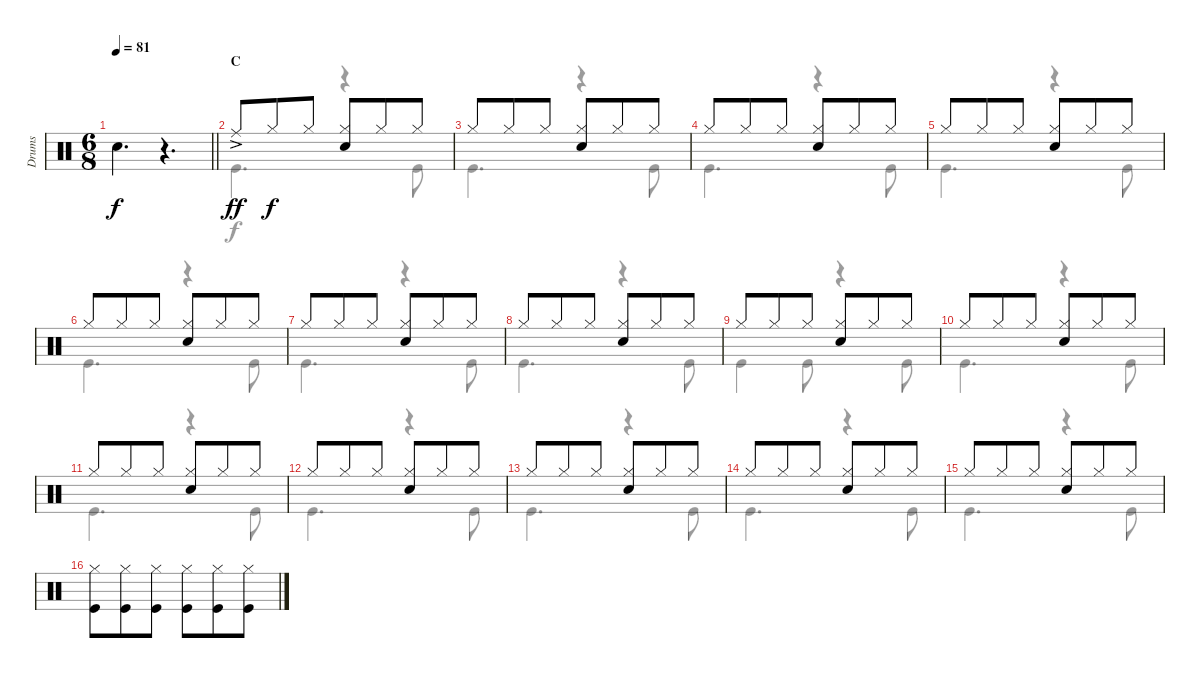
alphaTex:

\track ("Drums" "Drums") {instrument percussion}
\staff {score}
\articulation defaults
\voice
\ts (6 8)
\tempo 81
\clef neutral
\barLineRight lightlight
\ks c "Snare (hit) 2".4{d dy f}
r.4{d} |
\section ("" "C")
"Ride (middle)"{ac}.8{dy ff} "Hi-Hat (closed)".8{dy f} "Hi-Hat (closed)".8 ("Hi-Hat (closed)" "Snare (hit) 2").8 "Hi-Hat (closed)".8 "Hi-Hat (closed)".8 |
"Hi-Hat (closed)".8 "Hi-Hat (closed)".8 "Hi-Hat (closed)".8 ("Hi-Hat (closed)" "Snare (hit) 2").8 "Hi-Hat (closed)".8 "Hi-Hat (closed)".8 |
"Hi-Hat (closed)".8 "Hi-Hat (closed)".8 "Hi-Hat (closed)".8 ("Hi-Hat (closed)" "Snare (hit) 2").8 "Hi-Hat (closed)".8 "Hi-Hat (closed)".8 |
"Hi-Hat (closed)".8 "Hi-Hat (closed)".8 "Hi-Hat (closed)".8 ("Hi-Hat (closed)" "Snare (hit) 2").8 "Hi-Hat (closed)".8 "Hi-Hat (closed)".8 |
"Hi-Hat (closed)".8 "Hi-Hat (closed)".8 "Hi-Hat (closed)".8 ("Hi-Hat (closed)" "Snare (hit) 2").8 "Hi-Hat (closed)".8 "Hi-Hat (closed)".8 |
"Hi-Hat (closed)".8 "Hi-Hat (closed)".8 "Hi-Hat (closed)".8 ("Hi-Hat (closed)" "Snare (hit) 2").8 "Hi-Hat (closed)".8 "Hi-Hat (closed)".8 |
"Hi-Hat (closed)".8 "Hi-Hat (closed)".8 "Hi-Hat (closed)".8 ("Hi-Hat (closed)" "Snare (hit) 2").8 "Hi-Hat (closed)".8 "Hi-Hat (closed)".8 |
"Hi-Hat (closed)".8 "Hi-Hat (closed)".8 "Hi-Hat (closed)".8 ("Hi-Hat (closed)" "Snare (hit) 2").8 "Hi-Hat (closed)".8 "Hi-Hat (closed)".8 |
"Hi-Hat (closed)".8 "Hi-Hat (closed)".8 "Hi-Hat (closed)".8 ("Hi-Hat (closed)" "Snare (hit) 2").8 "Hi-Hat (closed)".8 "Hi-Hat (closed)".8 |
"Hi-Hat (closed)".8 "Hi-Hat (closed)".8 "Hi-Hat (closed)".8 ("Hi-Hat (closed)" "Snare (hit) 2").8 "Hi-Hat (closed)".8 "Hi-Hat (closed)".8 |
"Hi-Hat (closed)".8 "Hi-Hat (closed)".8 "Hi-Hat (closed)".8 ("Hi-Hat (closed)" "Snare (hit) 2").8 "Hi-Hat (closed)".8 "Hi-Hat (closed)".8 |
"Hi-Hat (closed)".8 "Hi-Hat (closed)".8 "Hi-Hat (closed)".8 ("Hi-Hat (closed)" "Snare (hit) 2").8 "Hi-Hat (closed)".8 "Hi-Hat (closed)".8 |
"Hi-Hat (closed)".8 "Hi-Hat (closed)".8 "Hi-Hat (closed)".8 ("Hi-Hat (closed)" "Snare (hit) 2").8 "Hi-Hat (closed)".8 "Hi-Hat (closed)".8 |
"Hi-Hat (closed)".8 "Hi-Hat (closed)".8 "Hi-Hat (closed)".8 ("Hi-Hat (closed)" "Snare (hit) 2").8 "Hi-Hat (closed)".8 "Hi-Hat (closed)".8 |
("Hi-Hat (closed)" "Kick (hit)").8 ("Hi-Hat (closed)" "Kick (hit)").8 ("Hi-Hat (closed)" "Kick (hit)").8 ("Hi-Hat (closed)" "Kick (hit)").8 ("Hi-Hat (closed)" "Kick (hit)").8 ("Hi-Hat (closed)" "Kick (hit)").8
\voice
\clef neutral
\ottava regular
\simile none
\barLineRight lightlight
\ks c
|
"Kick (hit)".4{d} r.4 "Kick (hit)".8 |
"Kick (hit)".4{d} r.4 "Kick (hit)".8 |
"Kick (hit)".4{d} r.4 "Kick (hit)".8 |
"Kick (hit)".4{d} r.4 "Kick (hit)".8 |
"Kick (hit)".4{d} r.4 "Kick (hit)".8 |
"Kick (hit)".4{d} r.4 "Kick (hit)".8 |
"Kick (hit)".4{d} r.4 "Kick (hit)".8 |
"Kick (hit)".4 "Kick (hit)".8 r.4 "Kick (hit)".8 |
"Kick (hit)".4{d} r.4 "Kick (hit)".8 |
"Kick (hit)".4{d} r.4 "Kick (hit)".8 |
"Kick (hit)".4{d} r.4 "Kick (hit)".8 |
"Kick (hit)".4{d} r.4 "Kick (hit)".8 |
"Kick (hit)".4{d} r.4 "Kick (hit)".8 |
"Kick (hit)".4{d} r.4 "Kick (hit)".8 |
